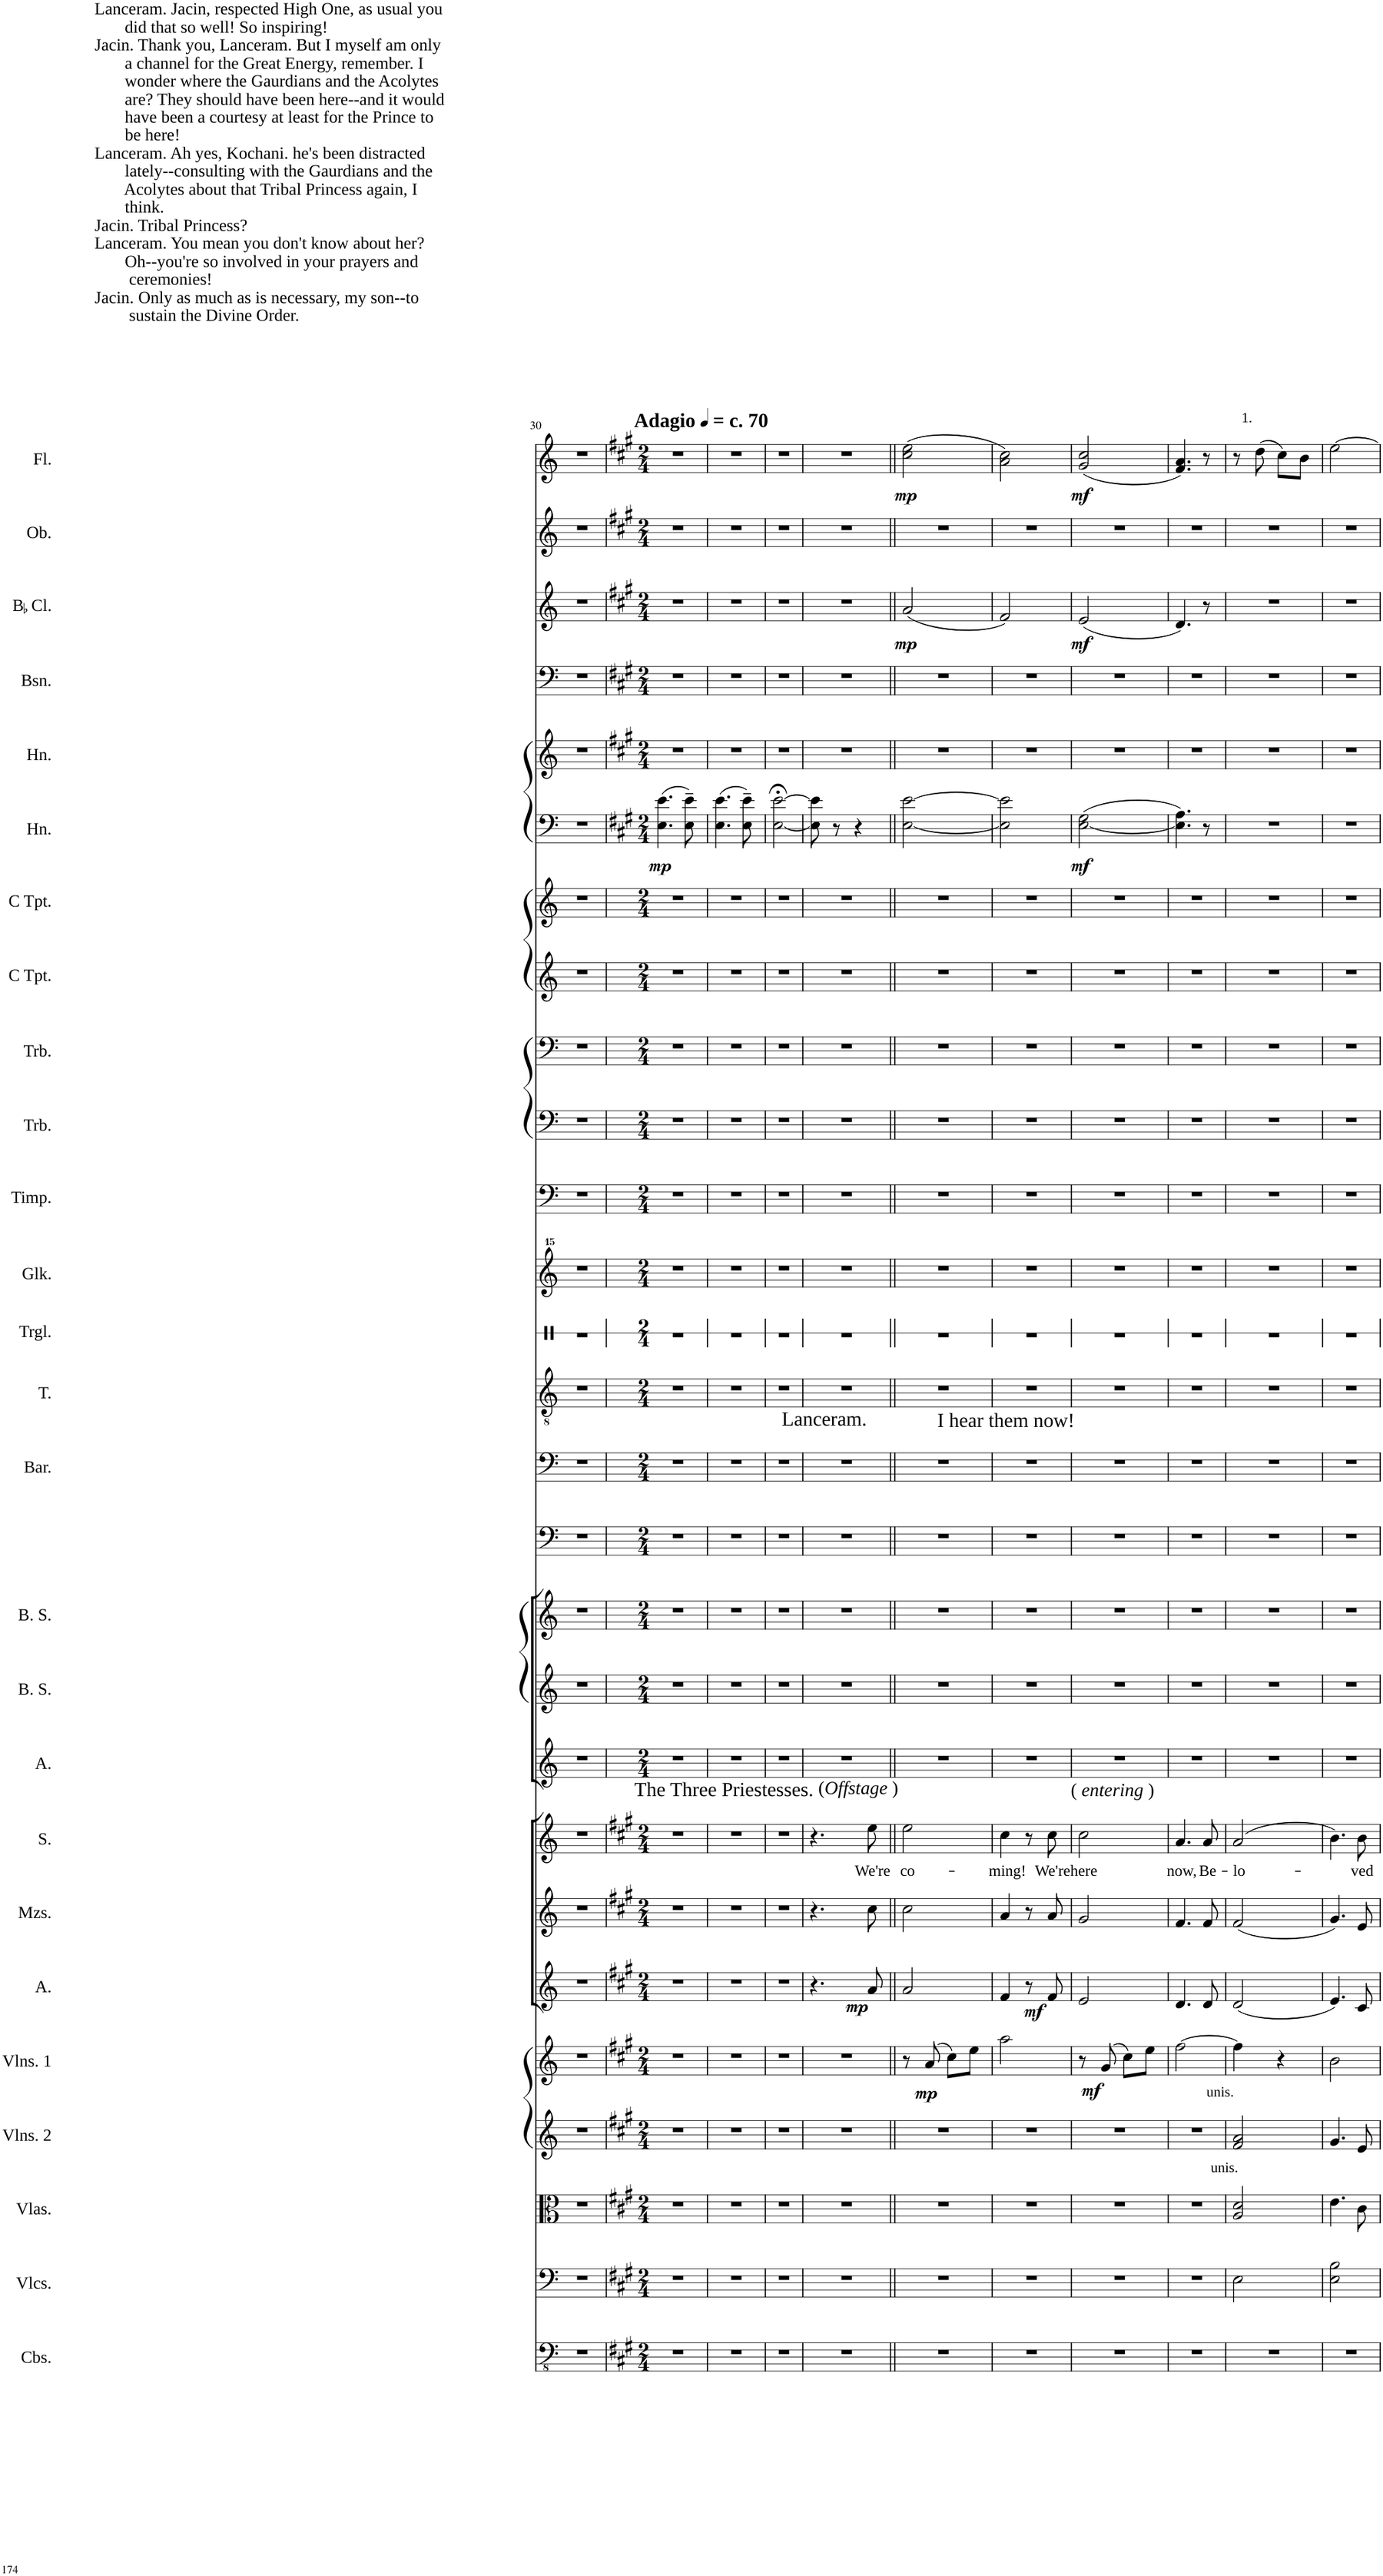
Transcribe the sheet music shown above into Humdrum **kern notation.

**kern	**kern	**kern	**kern	**kern	**dynam	**kern	**dynam	**kern	**kern	**text	**kern	**kern	**kern	**kern	**kern	**kern	**kern	**kern	**kern	**kern	**kern	**kern	**kern	**kern	**dynam	**kern	**kern	**kern	**dynam	**kern	**kern	**dynam
*part27	*part26	*part25	*part24	*part23	*part23	*part22	*part22	*part21	*part20	*part20	*part19	*part18	*part17	*part16	*part15	*part14	*part13	*part12	*part11	*part10	*part9	*part8	*part7	*part6	*part6	*part5	*part4	*part3	*part3	*part2	*part1	*part1
*staff27	*staff26	*staff25	*staff24	*staff23	*staff23	*staff22	*staff22	*staff21	*staff20	*staff20	*staff19	*staff18	*staff17	*staff16	*staff15	*staff14	*staff13	*staff12	*staff11	*staff10	*staff9	*staff8	*staff7	*staff6	*staff6	*staff5	*staff4	*staff3	*staff3	*staff2	*staff1	*staff1
*I"Contrabasses	*I"Violoncellos	*I"Violas	*I"Violins 2	*I"Violins 1	*	*I"Alto	*	*I"Mezzosoprano	*I"Soprano	*	*I"Alto	*I"Boy Soprano	*I"Boy Soprano	*I"Bass	*I"Baritone	*I"Tenor	*I"Triangle	*I"Glockenspiel	*I"Timpani	*I"Trombone	*I"Trombone	*I"C Trumpet	*I"C Trumpet	*I"Horn	*	*I"Horn	*I"Bassoon	*I"BaccidentalFlat Clarinet	*	*I"Oboe	*I"Flute	*
*I'Cbs.	*I'Vlcs.	*I'Vlas.	*I'Vlns. 2	*I'Vlns. 1	*	*I'A.	*	*I'Mzs.	*I'S.	*	*I'A.	*I'B. S.	*I'B. S.	*	*I'Bar.	*I'T.	*I'Trgl.	*I'Glk.	*I'Timp.	*I'Trb.	*I'Trb.	*I'C Tpt.	*I'C Tpt.	*I'Hn.	*	*I'Hn.	*I'Bsn.	*I'BaccidentalFlat Cl.	*	*I'Ob.	*I'Fl.	*
!!LO:PB:g=z
*clefFv4	*clefF4	*clefC3	*clefG2	*clefG2	*	*clefG2	*	*clefG2	*clefG2	*	*clefG2	*clefG2	*clefG2	*clefF4	*clefF4	*clefGv2	*clefX	*clefG^^2	*clefF4	*clefF4	*clefF4	*clefG2	*clefG2	*clefF4	*	*clefG2	*clefF4	*clefG2	*	*clefG2	*clefG2	*
*	*	*	*	*	*	*	*	*	*	*	*	*	*	*	*	*	*	*	*	*	*	*	*	*ITrd4c7	*	*ITrd4c7	*	*ITrd1c2	*	*	*	*
*k[]	*k[]	*k[]	*k[]	*k[]	*	*k[]	*	*k[]	*k[]	*	*k[]	*k[]	*k[]	*k[]	*k[]	*k[]	*k[]	*k[]	*k[]	*k[]	*k[]	*k[]	*k[]	*k[]	*	*k[]	*k[]	*k[]	*	*k[]	*k[]	*
*M4/4	*M4/4	*M4/4	*M4/4	*M4/4	*	*M4/4	*	*M4/4	*M4/4	*	*M4/4	*M4/4	*M4/4	*M4/4	*M4/4	*M4/4	*M4/4	*M4/4	*M4/4	*M4/4	*M4/4	*M4/4	*M4/4	*M4/4	*	*M4/4	*M4/4	*M4/4	*	*M4/4	*M4/4	*
=30	=30	=30	=30	=30	=30	=30	=30	=30	=30	=30	=30	=30	=30	=30	=30	=30	=30	=30	=30	=30	=30	=30	=30	=30	=30	=30	=30	=30	=30	=30	=30	=30
1r	1r	1r	1r	1r	.	1r	.	1r	1r	.	1r	1r	1r	1r	1r	1r	1r	1r	1r	1r	1r	1r	1r	1r	.	1r	1r	1r	.	1r	1r	.
=31	=31	=31	=31	=31	=31	=31	=31	=31	=31	=31	=31	=31	=31	=31	=31	=31	=31	=31	=31	=31	=31	=31	=31	=31	=31	=31	=31	=31	=31	=31	=31	=31
*k[f#c#g#]	*k[f#c#g#]	*k[f#c#g#]	*k[f#c#g#]	*k[f#c#g#]	*	*k[f#c#g#]	*	*k[f#c#g#]	*k[f#c#g#]	*	*	*	*	*	*	*	*	*	*	*	*	*	*	*k[f#c#g#]	*	*k[f#c#g#]	*k[f#c#g#]	*k[f#c#g#]	*	*k[f#c#g#]	*k[f#c#g#]	*
*M2/4	*M2/4	*M2/4	*M2/4	*M2/4	*	*M2/4	*	*M2/4	*M2/4	*	*M2/4	*M2/4	*M2/4	*M2/4	*M2/4	*M2/4	*M2/4	*M2/4	*M2/4	*M2/4	*M2/4	*M2/4	*M2/4	*M2/4	*	*M2/4	*M2/4	*M2/4	*	*M2/4	*M2/4	*
!	!	!	!	!	!	!	!	!	!LO:TX:a:t=The Three Priestesses.	!	!	!	!	!	!	!	!	!	!	!	!	!	!	!	!	!	!	!	!	!	!	!
!	!	!	!	!	!	!	!	!	!	!	!	!	!	!	!	!	!	!	!	!	!	!	!	!	!LO:DY:b	!	!	!	!	!	!	!
2r	2r	2r	2r	2r	.	2r	.	2r	2r	.	2r	2r	2r	2r	2r	2r	2r	2r	2r	2r	2r	2r	2r	(4.E\ 4.e\	mp	2r	2r	2r	.	2r	2r	.
.	.	.	.	.	.	.	.	.	.	.	.	.	.	.	.	.	.	.	.	.	.	.	.	8E\~ 8e\~)	.	.	.	.	.	.	.	.
=32	=32	=32	=32	=32	=32	=32	=32	=32	=32	=32	=32	=32	=32	=32	=32	=32	=32	=32	=32	=32	=32	=32	=32	=32	=32	=32	=32	=32	=32	=32	=32	=32
!	!	!	!	!	!	!	!	!	!	!	!	!	!	!	!	!	!	!	!	!	!	!	!	!	!	!	!	!	!	!	!LO:TX:a:B:t=Adagio	!
!	!	!	!	!	!	!	!	!	!	!	!	!	!	!	!	!	!	!	!	!	!	!	!	!	!	!	!	!	!	!	!LO:TX:a:B:t=c. 70	!
2r	2r	2r	2r	2r	.	2r	.	2r	2r	.	2r	2r	2r	2r	2r	2r	2r	2r	2r	2r	2r	2r	2r	(4.E\ 4.e\	.	2r	2r	2r	.	2r	2r	.
.	.	.	.	.	.	.	.	.	.	.	.	.	.	.	.	.	.	.	.	.	.	.	.	8E\~ 8e\~)	.	.	.	.	.	.	.	.
=33	=33	=33	=33	=33	=33	=33	=33	=33	=33	=33	=33	=33	=33	=33	=33	=33	=33	=33	=33	=33	=33	=33	=33	=33	=33	=33	=33	=33	=33	=33	=33	=33
2r	2r	2r	2r	2r	.	2r	.	2r	2r	.	2r	2r	2r	2r	2r	2r	2r	2r	2r	2r	2r	2r	2r	[2E\;< [2e\;<	.	2r	2r	2r	.	2r	2r	.
=34	=34	=34	=34	=34	=34	=34	=34	=34	=34	=34	=34	=34	=34	=34	=34	=34	=34	=34	=34	=34	=34	=34	=34	=34	=34	=34	=34	=34	=34	=34	=34	=34
2r	2r	2r	2r	2r	.	4.r	.	4.r	4.r	.	2r	2r	2r	2r	2r	2r	2r	2r	2r	2r	2r	2r	2r	8E\] 8e\]	.	2r	2r	2r	.	2r	2r	.
.	.	.	.	.	.	.	.	.	.	.	.	.	.	.	.	.	.	.	.	.	.	.	.	8r	.	.	.	.	.	.	.	.
.	.	.	.	.	.	.	.	.	.	.	.	.	.	.	.	.	.	.	.	.	.	.	.	4r	.	.	.	.	.	.	.	.
!	!	!	!	!	!	!	!	!	!LO:TX:a:t=(	!	!	!	!	!	!	!	!	!	!	!	!	!	!	!	!	!	!	!	!	!	!	!
!	!	!	!	!	!	!	!	!	!LO:TX:a:i:t=Offstage	!	!	!	!	!	!	!	!	!	!	!	!	!	!	!	!	!	!	!	!	!	!	!
!	!	!	!	!	!	!	!	!	!LO:TX:a:t=)	!	!	!	!	!	!	!	!	!	!	!	!	!	!	!	!	!	!	!	!	!	!	!
!	!	!	!	!	!	!	!LO:DY:b	!	!	!LO:LY:b	!	!	!	!	!	!	!	!	!	!	!	!	!	!	!	!	!	!	!	!	!	!
.	.	.	.	.	.	8a/	mp	8cc#\	8ee\	We're	.	.	.	.	.	.	.	.	.	.	.	.	.	.	.	.	.	.	.	.	.	.
=35||	=35||	=35||	=35||	=35||	=35||	=35||	=35||	=35||	=35||	=35||	=35||	=35||	=35||	=35||	=35||	=35||	=35||	=35||	=35||	=35||	=35||	=35||	=35||	=35||	=35||	=35||	=35||	=35||	=35||	=35||	=35||	=35||
!	!	!	!	!	!	!	!	!	!	!	!	!	!	!	!LO:TX:a:t=Lanceram.	!	!	!	!	!	!	!	!	!	!	!	!	!	!	!	!	!
!	!	!	!	!	!	!	!	!	!	!LO:LY:b	!	!	!	!	!	!	!	!	!	!	!	!	!	!	!	!	!	!	!LO:DY:b	!	!	!LO:DY:b
2r	2r	2r	2r	8r	.	2a/	.	2cc#\	2ee\	co-	2r	2r	2r	2r	2r	2r	2r	2r	2r	2r	2r	2r	2r	[2E\ [2e\	.	2r	2r	(2a/	mp	2r	(2cc#\ 2ee\	mp
!	!	!	!	!	!LO:DY:b	!	!	!	!	!	!	!	!	!	!	!	!	!	!	!	!	!	!	!	!	!	!	!	!	!	!	!
.	.	.	.	(8a/	mp	.	.	.	.	.	.	.	.	.	.	.	.	.	.	.	.	.	.	.	.	.	.	.	.	.	.	.
.	.	.	.	8cc#\L)	.	.	.	.	.	.	.	.	.	.	.	.	.	.	.	.	.	.	.	.	.	.	.	.	.	.	.	.
.	.	.	.	8ee\J	.	.	.	.	.	.	.	.	.	.	.	.	.	.	.	.	.	.	.	.	.	.	.	.	.	.	.	.
=36	=36	=36	=36	=36	=36	=36	=36	=36	=36	=36	=36	=36	=36	=36	=36	=36	=36	=36	=36	=36	=36	=36	=36	=36	=36	=36	=36	=36	=36	=36	=36	=36
!	!	!	!	!	!	!	!	!	!	!LO:LY:b	!	!	!	!	!	!	!	!	!	!	!	!	!	!	!	!	!	!	!	!	!	!
2r	2r	2r	2r	2aa\	.	4f#/	.	4a/	4cc#\	-ming!	2r	2r	2r	2r	2r	2r	2r	2r	2r	2r	2r	2r	2r	2E\] 2e\]	.	2r	2r	2f#/)	.	2r	2a\ 2cc#\)	.
.	.	.	.	.	.	8r	.	8r	8r	.	.	.	.	.	.	.	.	.	.	.	.	.	.	.	.	.	.	.	.	.	.	.
!	!	!	!	!	!	!	!LO:DY:b	!	!	!LO:LY:b	!	!	!	!	!	!	!	!	!	!	!	!	!	!	!	!	!	!	!	!	!	!
.	.	.	.	.	.	8f#/	mf	8a/	8cc#\	We're	.	.	.	.	.	.	.	.	.	.	.	.	.	.	.	.	.	.	.	.	.	.
=37	=37	=37	=37	=37	=37	=37	=37	=37	=37	=37	=37	=37	=37	=37	=37	=37	=37	=37	=37	=37	=37	=37	=37	=37	=37	=37	=37	=37	=37	=37	=37	=37
!	!	!	!	!	!	!	!	!	!	!	!	!	!	!	!LO:TX:a:t=I hear them now!	!	!	!	!	!	!	!	!	!	!	!	!	!	!	!	!	!
!	!	!	!	!	!	!	!	!	!LO:TX:a:t=(	!	!	!	!	!	!	!	!	!	!	!	!	!	!	!	!	!	!	!	!	!	!	!
!	!	!	!	!	!	!	!	!	!LO:TX:a:i:t=entering	!	!	!	!	!	!	!	!	!	!	!	!	!	!	!	!	!	!	!	!	!	!	!
!	!	!	!	!	!	!	!	!	!LO:TX:a:t=)	!	!	!	!	!	!	!	!	!	!	!	!	!	!	!	!	!	!	!	!	!	!	!
!	!	!	!	!	!	!	!	!	!	!LO:LY:b	!	!	!	!	!	!	!	!	!	!	!	!	!	!	!LO:DY:b	!	!	!	!LO:DY:b	!	!	!LO:DY:b
2r	2r	2r	2r	8r	.	2e/	.	2g#/	2cc#\	here	2r	2r	2r	2r	2r	2r	2r	2r	2r	2r	2r	2r	2r	([2E\ 2G#\	mf	2r	2r	(2e/	mf	2r	(2g#/ 2cc#/	mf
!	!	!	!	!	!LO:DY:b	!	!	!	!	!	!	!	!	!	!	!	!	!	!	!	!	!	!	!	!	!	!	!	!	!	!	!
.	.	.	.	(8g#/	mf	.	.	.	.	.	.	.	.	.	.	.	.	.	.	.	.	.	.	.	.	.	.	.	.	.	.	.
.	.	.	.	8cc#\L)	.	.	.	.	.	.	.	.	.	.	.	.	.	.	.	.	.	.	.	.	.	.	.	.	.	.	.	.
.	.	.	.	8ee\J	.	.	.	.	.	.	.	.	.	.	.	.	.	.	.	.	.	.	.	.	.	.	.	.	.	.	.	.
=38	=38	=38	=38	=38	=38	=38	=38	=38	=38	=38	=38	=38	=38	=38	=38	=38	=38	=38	=38	=38	=38	=38	=38	=38	=38	=38	=38	=38	=38	=38	=38	=38
!	!	!	!	!	!	!	!	!	!	!LO:LY:b	!	!	!	!	!	!	!	!	!	!	!	!	!	!	!	!	!	!	!	!	!	!
2r	2r	2r	2r	[2ff#\	.	4.d/	.	4.f#/	4.a/	now,	2r	2r	2r	2r	2r	2r	2r	2r	2r	2r	2r	2r	2r	4.E\] 4.A\)	.	2r	2r	4.d/)	.	2r	4.f#/ 4.a/)	.
!	!	!	!	!	!	!	!	!	!	!LO:LY:b	!	!	!	!	!	!	!	!	!	!	!	!	!	!	!	!	!	!	!	!	!	!
.	.	.	.	.	.	8d/	.	8f#/	8a/	Be-	.	.	.	.	.	.	.	.	.	.	.	.	.	8r	.	.	.	8r	.	.	8r	.
=39	=39	=39	=39	=39	=39	=39	=39	=39	=39	=39	=39	=39	=39	=39	=39	=39	=39	=39	=39	=39	=39	=39	=39	=39	=39	=39	=39	=39	=39	=39	=39	=39
!	!	!	!LO:TX:a:t=unis.	!	!	!	!	!	!	!	!	!	!	!	!	!	!	!	!	!	!	!	!	!	!	!	!	!	!	!	!	!
!	!	!LO:TX:a:t=unis.	!	!	!	!	!	!	!	!	!	!	!	!	!	!	!	!	!	!	!	!	!	!	!	!	!	!	!	!	!	!
!	!	!	!	!	!	!	!	!	!	!LO:LY:b	!	!	!	!	!	!	!	!	!	!	!	!	!	!	!	!	!	!	!	!	!	!
2r	2E\	2A/ 2d/	2f#/ 2a/	4ff#\]	.	(2d/	.	(2f#/	(2a/	-lo-	2r	2r	2r	2r	2r	2r	2r	2r	2r	2r	2r	2r	2r	2r	.	2r	2r	2r	.	2r	8r	.
!	!	!	!	!	!	!	!	!	!	!	!	!	!	!	!	!	!	!	!	!	!	!	!	!	!	!	!	!	!	!	!LO:TX:a:t=1.	!
.	.	.	.	.	.	.	.	.	.	.	.	.	.	.	.	.	.	.	.	.	.	.	.	.	.	.	.	.	.	.	(8dd\	.
.	.	.	.	4r	.	.	.	.	.	.	.	.	.	.	.	.	.	.	.	.	.	.	.	.	.	.	.	.	.	.	8cc#\L)	.
.	.	.	.	.	.	.	.	.	.	.	.	.	.	.	.	.	.	.	.	.	.	.	.	.	.	.	.	.	.	.	8b\J	.
=40	=40	=40	=40	=40	=40	=40	=40	=40	=40	=40	=40	=40	=40	=40	=40	=40	=40	=40	=40	=40	=40	=40	=40	=40	=40	=40	=40	=40	=40	=40	=40	=40
2r	2E\ 2B\	4.e\	4.g#/	2b\	.	4.e/)	.	4.g#/)	4.b\)	.	2r	2r	2r	2r	2r	2r	2r	2r	2r	2r	2r	2r	2r	2r	.	2r	2r	2r	.	2r	[2ee\	.
!	!	!	!	!	!	!	!	!	!	!LO:LY:b	!	!	!	!	!	!	!	!	!	!	!	!	!	!	!	!	!	!	!	!	!	!
.	.	8c#\	8e/	.	.	8c#/	.	8e/	8b\	ved	.	.	.	.	.	.	.	.	.	.	.	.	.	.	.	.	.	.	.	.	.	.
=	=	=	=	=	=	=	=	=	=	=	=	=	=	=	=	=	=	=	=	=	=	=	=	=	=	=	=	=	=	=	=	=
*-	*-	*-	*-	*-	*-	*-	*-	*-	*-	*-	*-	*-	*-	*-	*-	*-	*-	*-	*-	*-	*-	*-	*-	*-	*-	*-	*-	*-	*-	*-	*-	*-
